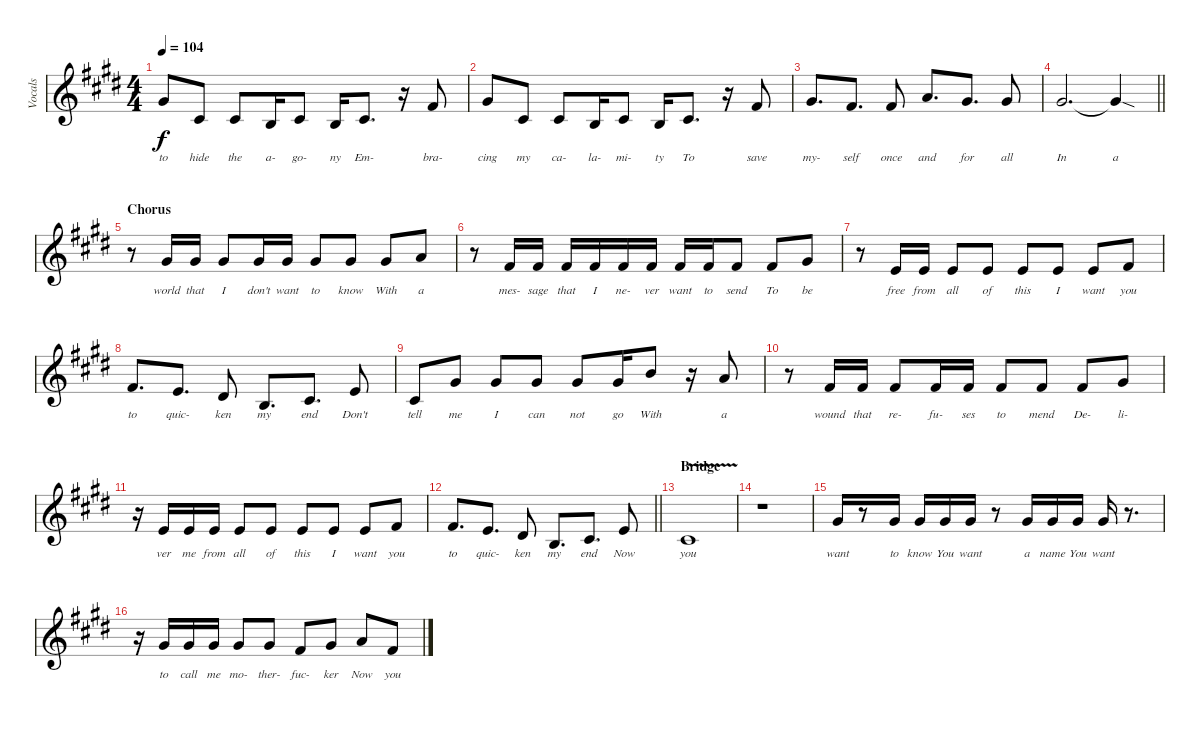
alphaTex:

\track ("Vocals" "Vocals") {instrument lead6voice}
\staff {score}
\tuning (D4 A3 F3 C3 G2 C2) {hide}
\ts (4 4)
\tempo 104
\clef g2
\ks e
6.1.8{lyrics (0 "to") lyrics (1 "") lyrics (2 "") lyrics (3 "") lyrics (4 "") dy f} 8.3.8{lyrics (0 "hide") lyrics (1 "") lyrics (2 "") lyrics (3 "") lyrics (4 "")} 8.3.8{lyrics (0 "the") lyrics (1 "") lyrics (2 "") lyrics (3 "") lyrics (4 "")} 6.3.16{lyrics (0 "a-") lyrics (1 "") lyrics (2 "") lyrics (3 "") lyrics (4 "")} 8.3.8{lyrics (0 "go-") lyrics (1 "") lyrics (2 "") lyrics (3 "") lyrics (4 "")} 6.3.16{lyrics (0 "ny") lyrics (1 "") lyrics (2 "") lyrics (3 "") lyrics (4 "")} 8.3.8{d lyrics (0 "Em-") lyrics (1 "") lyrics (2 "") lyrics (3 "") lyrics (4 "")} r.16 9.2.8{lyrics (0 "bra-") lyrics (1 "") lyrics (2 "") lyrics (3 "") lyrics (4 "")} |
6.1.8{lyrics (0 "cing") lyrics (1 "") lyrics (2 "") lyrics (3 "") lyrics (4 "")} 8.3.8{lyrics (0 "my") lyrics (1 "") lyrics (2 "") lyrics (3 "") lyrics (4 "")} 8.3.8{lyrics (0 "ca-") lyrics (1 "") lyrics (2 "") lyrics (3 "") lyrics (4 "")} 6.3.16{lyrics (0 "la-") lyrics (1 "") lyrics (2 "") lyrics (3 "") lyrics (4 "")} 8.3.8{lyrics (0 "mi-") lyrics (1 "") lyrics (2 "") lyrics (3 "") lyrics (4 "")} 6.3.16{lyrics (0 "ty") lyrics (1 "") lyrics (2 "") lyrics (3 "") lyrics (4 "")} 8.3.8{d lyrics (0 "To") lyrics (1 "") lyrics (2 "") lyrics (3 "") lyrics (4 "")} r.16 9.2.8{lyrics (0 "save") lyrics (1 "") lyrics (2 "") lyrics (3 "") lyrics (4 "")} |
6.1.8{d lyrics (0 "my-") lyrics (1 "") lyrics (2 "") lyrics (3 "") lyrics (4 "")} 9.2.8{d lyrics (0 "self") lyrics (1 "") lyrics (2 "") lyrics (3 "") lyrics (4 "")} 9.2.8{lyrics (0 "once") lyrics (1 "") lyrics (2 "") lyrics (3 "") lyrics (4 "")} 7.1.8{d lyrics (0 "and") lyrics (1 "") lyrics (2 "") lyrics (3 "") lyrics (4 "")} 6.1.8{d lyrics (0 "for") lyrics (1 "") lyrics (2 "") lyrics (3 "") lyrics (4 "")} 6.1.8{lyrics (0 "all") lyrics (1 "") lyrics (2 "") lyrics (3 "") lyrics (4 "")} |
\barLineRight lightlight
6.1.2{d lyrics (0 "In") lyrics (1 "") lyrics (2 "") lyrics (3 "") lyrics (4 "")} 6.1{sod t}.4{lyrics (0 "a") lyrics (1 "") lyrics (2 "") lyrics (3 "") lyrics (4 "")} |
\section ("" "Chorus")
r.8 6.1.16{lyrics (0 "world") lyrics (1 "") lyrics (2 "") lyrics (3 "") lyrics (4 "")} 6.1.16{lyrics (0 "that") lyrics (1 "") lyrics (2 "") lyrics (3 "") lyrics (4 "")} 6.1.8{lyrics (0 "I") lyrics (1 "") lyrics (2 "") lyrics (3 "") lyrics (4 "")} 6.1.16{lyrics (0 "don't") lyrics (1 "") lyrics (2 "") lyrics (3 "") lyrics (4 "")} 6.1.16{lyrics (0 "want") lyrics (1 "") lyrics (2 "") lyrics (3 "") lyrics (4 "")} 6.1.8{lyrics (0 "to") lyrics (1 "") lyrics (2 "") lyrics (3 "") lyrics (4 "")} 6.1.8{lyrics (0 "know") lyrics (1 "") lyrics (2 "") lyrics (3 "") lyrics (4 "")} 6.1.8{lyrics (0 "With") lyrics (1 "") lyrics (2 "") lyrics (3 "") lyrics (4 "")} 7.1.8{lyrics (0 "a") lyrics (1 "") lyrics (2 "") lyrics (3 "") lyrics (4 "")} |
r.8 9.2.16{lyrics (0 "mes-") lyrics (1 "") lyrics (2 "") lyrics (3 "") lyrics (4 "")} 9.2.16{lyrics (0 "sage") lyrics (1 "") lyrics (2 "") lyrics (3 "") lyrics (4 "")} 9.2.16{lyrics (0 "that") lyrics (1 "") lyrics (2 "") lyrics (3 "") lyrics (4 "")} 9.2.16{lyrics (0 "I") lyrics (1 "") lyrics (2 "") lyrics (3 "") lyrics (4 "")} 9.2.16{lyrics (0 "ne-") lyrics (1 "") lyrics (2 "") lyrics (3 "") lyrics (4 "")} 9.2.16{lyrics (0 "ver") lyrics (1 "") lyrics (2 "") lyrics (3 "") lyrics (4 "")} 9.2.16{lyrics (0 "want") lyrics (1 "") lyrics (2 "") lyrics (3 "") lyrics (4 "")} 9.2.16{lyrics (0 "to") lyrics (1 "") lyrics (2 "") lyrics (3 "") lyrics (4 "")} 9.2.8{lyrics (0 "send") lyrics (1 "") lyrics (2 "") lyrics (3 "") lyrics (4 "")} 9.2.8{lyrics (0 "To") lyrics (1 "") lyrics (2 "") lyrics (3 "") lyrics (4 "")} 6.1.8{lyrics (0 "be") lyrics (1 "") lyrics (2 "") lyrics (3 "") lyrics (4 "")} |
r.8 7.2.16{lyrics (0 "free") lyrics (1 "") lyrics (2 "") lyrics (3 "") lyrics (4 "")} 7.2.16{lyrics (0 "from") lyrics (1 "") lyrics (2 "") lyrics (3 "") lyrics (4 "")} 7.2.8{lyrics (0 "all") lyrics (1 "") lyrics (2 "") lyrics (3 "") lyrics (4 "")} 7.2.8{lyrics (0 "of") lyrics (1 "") lyrics (2 "") lyrics (3 "") lyrics (4 "")} 7.2.8{lyrics (0 "this") lyrics (1 "") lyrics (2 "") lyrics (3 "") lyrics (4 "")} 7.2.8{lyrics (0 "I") lyrics (1 "") lyrics (2 "") lyrics (3 "") lyrics (4 "")} 7.2.8{lyrics (0 "want") lyrics (1 "") lyrics (2 "") lyrics (3 "") lyrics (4 "")} 9.2.8{lyrics (0 "you") lyrics (1 "") lyrics (2 "") lyrics (3 "") lyrics (4 "")} |
9.2.8{d lyrics (0 "to") lyrics (1 "") lyrics (2 "") lyrics (3 "") lyrics (4 "")} 7.2.8{d lyrics (0 "quic-") lyrics (1 "") lyrics (2 "") lyrics (3 "") lyrics (4 "")} 6.2.8{lyrics (0 "ken") lyrics (1 "") lyrics (2 "") lyrics (3 "") lyrics (4 "")} 6.3.8{d lyrics (0 "my") lyrics (1 "") lyrics (2 "") lyrics (3 "") lyrics (4 "")} 8.3.8{d lyrics (0 "end") lyrics (1 "") lyrics (2 "") lyrics (3 "") lyrics (4 "")} 8.3{be (custom 0 6 25 6 35 0 60 0)}.8{lyrics (0 "Don't") lyrics (1 "") lyrics (2 "") lyrics (3 "") lyrics (4 "")} |
8.3.8{lyrics (0 "tell") lyrics (1 "") lyrics (2 "") lyrics (3 "") lyrics (4 "")} 6.1.8{lyrics (0 "me") lyrics (1 "") lyrics (2 "") lyrics (3 "") lyrics (4 "")} 6.1.8{lyrics (0 "I") lyrics (1 "") lyrics (2 "") lyrics (3 "") lyrics (4 "")} 6.1.8{lyrics (0 "can") lyrics (1 "") lyrics (2 "") lyrics (3 "") lyrics (4 "")} 6.1.8{lyrics (0 "not") lyrics (1 "") lyrics (2 "") lyrics (3 "") lyrics (4 "")} 6.1.16{lyrics (0 "go") lyrics (1 "") lyrics (2 "") lyrics (3 "") lyrics (4 "")} 9.1.8{lyrics (0 "With") lyrics (1 "") lyrics (2 "") lyrics (3 "") lyrics (4 "")} r.16 7.1.8{lyrics (0 "a") lyrics (1 "") lyrics (2 "") lyrics (3 "") lyrics (4 "")} |
r.8 9.2.16{lyrics (0 "wound") lyrics (1 "") lyrics (2 "") lyrics (3 "") lyrics (4 "")} 9.2.16{lyrics (0 "that") lyrics (1 "") lyrics (2 "") lyrics (3 "") lyrics (4 "")} 9.2.8{lyrics (0 "re-") lyrics (1 "") lyrics (2 "") lyrics (3 "") lyrics (4 "")} 9.2.16{lyrics (0 "fu-") lyrics (1 "") lyrics (2 "") lyrics (3 "") lyrics (4 "")} 9.2.16{lyrics (0 "ses") lyrics (1 "") lyrics (2 "") lyrics (3 "") lyrics (4 "")} 9.2.8{lyrics (0 "to") lyrics (1 "") lyrics (2 "") lyrics (3 "") lyrics (4 "")} 9.2.8{lyrics (0 "mend") lyrics (1 "") lyrics (2 "") lyrics (3 "") lyrics (4 "")} 9.2.8{lyrics (0 "De-") lyrics (1 "") lyrics (2 "") lyrics (3 "") lyrics (4 "")} 6.1.8{lyrics (0 "li-") lyrics (1 "") lyrics (2 "") lyrics (3 "") lyrics (4 "")} |
r.16 7.2.16{lyrics (0 "ver") lyrics (1 "") lyrics (2 "") lyrics (3 "") lyrics (4 "")} 7.2.16{lyrics (0 "me") lyrics (1 "") lyrics (2 "") lyrics (3 "") lyrics (4 "")} 7.2.16{lyrics (0 "from") lyrics (1 "") lyrics (2 "") lyrics (3 "") lyrics (4 "")} 7.2.8{lyrics (0 "all") lyrics (1 "") lyrics (2 "") lyrics (3 "") lyrics (4 "")} 7.2.8{lyrics (0 "of") lyrics (1 "") lyrics (2 "") lyrics (3 "") lyrics (4 "")} 7.2.8{lyrics (0 "this") lyrics (1 "") lyrics (2 "") lyrics (3 "") lyrics (4 "")} 7.2.8{lyrics (0 "I") lyrics (1 "") lyrics (2 "") lyrics (3 "") lyrics (4 "")} 7.2.8{lyrics (0 "want") lyrics (1 "") lyrics (2 "") lyrics (3 "") lyrics (4 "")} 9.2.8{lyrics (0 "you") lyrics (1 "") lyrics (2 "") lyrics (3 "") lyrics (4 "")} |
\barLineRight lightlight
9.2.8{d lyrics (0 "to") lyrics (1 "") lyrics (2 "") lyrics (3 "") lyrics (4 "")} 7.2.8{d lyrics (0 "quic-") lyrics (1 "") lyrics (2 "") lyrics (3 "") lyrics (4 "")} 6.2.8{lyrics (0 "ken") lyrics (1 "") lyrics (2 "") lyrics (3 "") lyrics (4 "")} 6.3.8{d lyrics (0 "my") lyrics (1 "") lyrics (2 "") lyrics (3 "") lyrics (4 "")} 8.3.8{d lyrics (0 "end") lyrics (1 "") lyrics (2 "") lyrics (3 "") lyrics (4 "")} 8.3{be (custom 0 6 25 6 35 0 60 0)}.8{lyrics (0 "Now") lyrics (1 "") lyrics (2 "") lyrics (3 "") lyrics (4 "")} |
\section ("" "Bridge")
8.3{v}.1{lyrics (0 "you") lyrics (1 "") lyrics (2 "") lyrics (3 "") lyrics (4 "")} |
r.1 |
6.1.16{lyrics (0 "want") lyrics (1 "") lyrics (2 "") lyrics (3 "") lyrics (4 "")} r.8 6.1.16{lyrics (0 "to") lyrics (1 "") lyrics (2 "") lyrics (3 "") lyrics (4 "")} 6.1.16{lyrics (0 "know") lyrics (1 "") lyrics (2 "") lyrics (3 "") lyrics (4 "")} 6.1.16{lyrics (0 "You") lyrics (1 "") lyrics (2 "") lyrics (3 "") lyrics (4 "")} 6.1.16{lyrics (0 "want") lyrics (1 "") lyrics (2 "") lyrics (3 "") lyrics (4 "")} r.8 6.1.16{lyrics (0 "a") lyrics (1 "") lyrics (2 "") lyrics (3 "") lyrics (4 "")} 6.1.16{lyrics (0 "name") lyrics (1 "") lyrics (2 "") lyrics (3 "") lyrics (4 "")} 6.1.16{lyrics (0 "You") lyrics (1 "") lyrics (2 "") lyrics (3 "") lyrics (4 "")} 6.1.16{lyrics (0 "want") lyrics (1 "") lyrics (2 "") lyrics (3 "") lyrics (4 "")} r.8{d} |
r.16 6.1.16{lyrics (0 "to") lyrics (1 "") lyrics (2 "") lyrics (3 "") lyrics (4 "")} 6.1.16{lyrics (0 "call") lyrics (1 "") lyrics (2 "") lyrics (3 "") lyrics (4 "")} 6.1.16{lyrics (0 "me") lyrics (1 "") lyrics (2 "") lyrics (3 "") lyrics (4 "")} 6.1.8{lyrics (0 "mo-") lyrics (1 "") lyrics (2 "") lyrics (3 "") lyrics (4 "")} 6.1.8{lyrics (0 "ther-") lyrics (1 "") lyrics (2 "") lyrics (3 "") lyrics (4 "")} 9.2.8{lyrics (0 "fuc-") lyrics (1 "") lyrics (2 "") lyrics (3 "") lyrics (4 "")} 6.1.8{lyrics (0 "ker") lyrics (1 "") lyrics (2 "") lyrics (3 "") lyrics (4 "")} 7.1.8{lyrics (0 "Now") lyrics (1 "") lyrics (2 "") lyrics (3 "") lyrics (4 "")} 9.2.8{lyrics (0 "you") lyrics (1 "") lyrics (2 "") lyrics (3 "") lyrics (4 "")}
